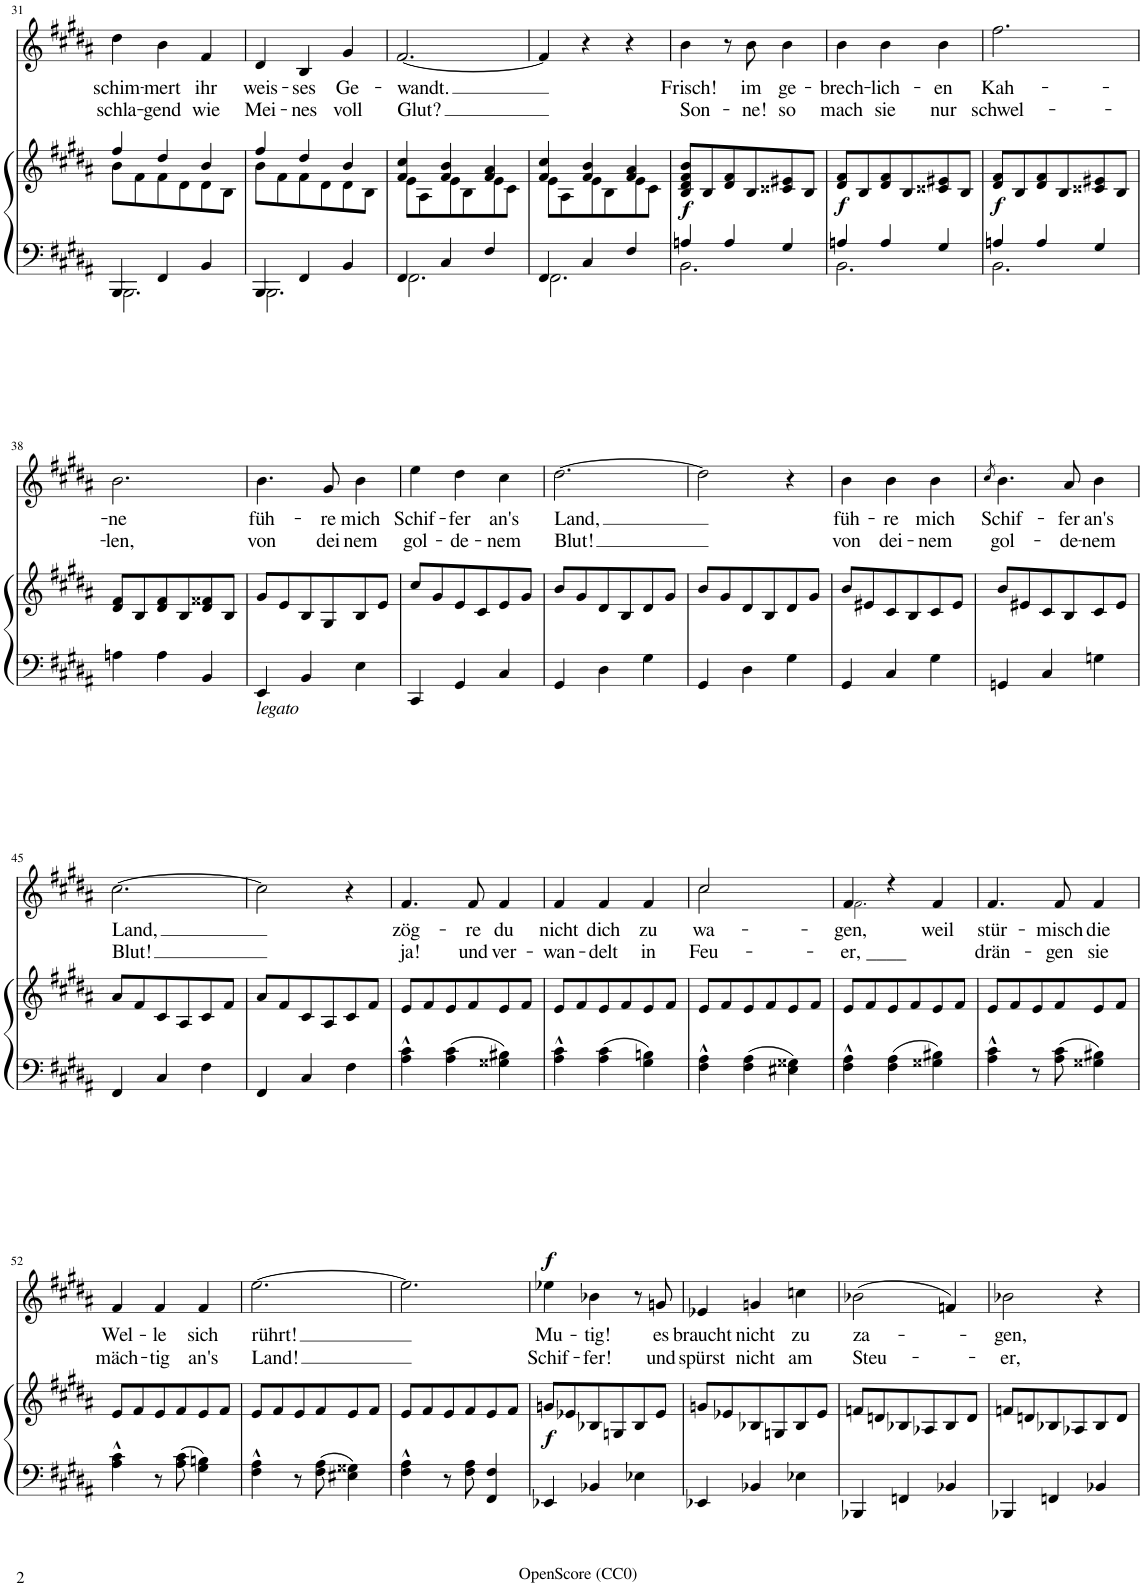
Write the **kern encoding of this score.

**kern	**kern	**dynam	**kern	**text	**text	**dynam
*part2	*part2	*part2	*part1	*part1	*part1	*part1
*staff3	*staff2	*staff2/3	*staff1	*staff1	*staff1	*staff1
*I"Pianoforte	*	*	*I"Singstimme Voice	*	*	*
*I'Pno	*	*	*	*	*	*
!!LO:PB:g=z
*clefF4	*clefG2	*	*clefG2	*	*	*
*k[f#c#g#d#a#]	*k[f#c#g#d#a#]	*	*k[f#c#g#d#a#]	*	*	*
*M3/4	*M3/4	*	*M3/4	*	*	*
=31	=31	=31	=31	=31	=31	=31
*^	*^	*	*	*	*	*
!	!	!	!	!	!	!LO:LY:b	!LO:LY:b	!
4BBB/	2.BBB\	4ff#/	8b\L	.	4dd#\	schim-	schla-	.
.	.	.	8f#\	.	.	.	.	.
!	!	!	!	!	!	!LO:LY:b	!LO:LY:b	!
4FF#/	.	4dd#/	8f#\	.	4b\	-mert	-gend	.
.	.	.	8d#\	.	.	.	.	.
!	!	!	!	!	!	!LO:LY:b	!LO:LY:b	!
4BB/	.	4b/	8d#\	.	4f#/	ihr	wie	.
.	.	.	8B\J	.	.	.	.	.
=32	=32	=32	=32	=32	=32	=32	=32	=32
!	!	!	!	!	!	!LO:LY:b	!LO:LY:b	!
4BBB/	2.BBB\	4ff#/	8b\L	.	4d#/	weis-	Mei-	.
.	.	.	8f#\	.	.	.	.	.
!	!	!	!	!	!	!LO:LY:b	!LO:LY:b	!
4FF#/	.	4dd#/	8f#\	.	4B/	-ses	-nes	.
.	.	.	8d#\	.	.	.	.	.
!	!	!	!	!	!	!LO:LY:b	!LO:LY:b	!
4BB/	.	4b/	8d#\	.	4g#/	Ge-	voll	.
.	.	.	8B\J	.	.	.	.	.
=33	=33	=33	=33	=33	=33	=33	=33	=33
!	!	!	!	!	!	!LO:LY:b	!LO:LY:b	!
4FF#/	2.FF#\	4f#/ 4cc#/	8e\L	.	[2.f#/	-wandt.	Glut?	.
.	.	.	8A#\	.	.	.	.	.
4C#/	.	4f#/ 4b/	8e\	.	.	.	.	.
.	.	.	8B\	.	.	.	.	.
4F#/	.	4f#/ 4a#/	8e\	.	.	.	.	.
.	.	.	8c#\J	.	.	.	.	.
=34	=34	=34	=34	=34	=34	=34	=34	=34
4FF#/	2.FF#\	4f#/ 4cc#/	8e\L	.	4f#/]	.	.	.
.	.	.	8A#\	.	.	.	.	.
4C#/	.	4f#/ 4b/	8e\	.	4r	.	.	.
.	.	.	8B\	.	.	.	.	.
4F#/	.	4f#/ 4a#/	8e\	.	4r	.	.	.
.	.	.	8c#\J	.	.	.	.	.
=35	=35	=35	=35	=35	=35	=35	=35	=35
!	!	!	!	!LO:DY:b	!	!LO:LY:b	!LO:LY:b	!
*	*	*v	*v	*	*	*	*	*
4An/	2.BB\	8B/ 8d#/ 8f#/ 8b/L	f	4b\	Frisch!	Son-	.
.	.	8B/	.	.	.	.	.
4A/	.	8d#/ 8f#/	.	8r	.	.	.
!	!	!	!	!	!LO:LY:b	!LO:LY:b	!
.	.	8B/	.	8b\	im	-ne!	.
!	!	!	!	!	!LO:LY:b	!LO:LY:b	!
4G#/	.	8c##X/ 8e#X/	.	4b\	ge-	so	.
.	.	8B/J	.	.	.	.	.
=36	=36	=36	=36	=36	=36	=36	=36
!	!	!	!LO:DY:b	!	!LO:LY:b	!LO:LY:b	!
4An/	2.BB\	8d#/ 8f#/L	f	4b\	-brech-	mach	.
.	.	8B/	.	.	.	.	.
!	!	!	!	!	!LO:LY:b	!LO:LY:b	!
4A/	.	8d#/ 8f#/	.	4b\	-lich-	sie	.
.	.	8B/	.	.	.	.	.
!	!	!	!	!	!LO:LY:b	!LO:LY:b	!
4G#/	.	8c##X/ 8e#X/	.	4b\	-en	nur	.
.	.	8B/J	.	.	.	.	.
=37	=37	=37	=37	=37	=37	=37	=37
!	!	!	!LO:DY:b	!	!LO:LY:b	!LO:LY:b	!
4An/	2.BB\	8d#/ 8f#/L	f	2.ff#\	Kah-	schwel-	.
.	.	8B/	.	.	.	.	.
4A/	.	8d#/ 8f#/	.	.	.	.	.
.	.	8B/	.	.	.	.	.
4G#/	.	8c##X/ 8e#X/	.	.	.	.	.
.	.	8B/J	.	.	.	.	.
*v	*v	*	*	*	*	*	*
!!LO:LB:g=z
=38	=38	=38	=38	=38	=38	=38
!	!	!	!	!LO:LY:b	!LO:LY:b	!
4An\	8d#/ 8f#/L	.	2.b\	-ne	-len,	.
.	8B/	.	.	.	.	.
4A\	8d#/ 8f#/	.	.	.	.	.
.	8B/	.	.	.	.	.
4BB/	8d#/ 8f##X/	.	.	.	.	.
.	8B/J	.	.	.	.	.
=39	=39	=39	=39	=39	=39	=39
!LO:TX:b:i:t=legato	!	!	!	!	!	!
!	!	!	!	!LO:LY:b	!LO:LY:b	!
4EE/	8g#/L	.	4.b\	füh-	von	.
.	8e/	.	.	.	.	.
4BB/	8B/	.	.	.	.	.
!	!	!	!	!LO:LY:b	!LO:LY:b	!
.	8G#/	.	8g#/	-re	dei-	.
!	!	!	!	!LO:LY:b	!LO:LY:b	!
4E\	8B/	.	4b\	mich	-nem	.
.	8e/J	.	.	.	.	.
=40	=40	=40	=40	=40	=40	=40
!	!	!	!	!LO:LY:b	!LO:LY:b	!
4CC#/	8cc#/L	.	4ee\	Schif-	gol-	.
.	8g#/	.	.	.	.	.
!	!	!	!	!LO:LY:b	!LO:LY:b	!
4GG#/	8e/	.	4dd#\	-fer	-de-	.
.	8c#/	.	.	.	.	.
!	!	!	!	!LO:LY:b	!LO:LY:b	!
4C#/	8e/	.	4cc#\	an's	-nem	.
.	8g#/J	.	.	.	.	.
=41	=41	=41	=41	=41	=41	=41
!	!	!	!	!LO:LY:b	!LO:LY:b	!
4GG#/	8b/L	.	[2.dd#\	Land,	Blut!	.
.	8g#/	.	.	.	.	.
4D#\	8d#/	.	.	.	.	.
.	8B/	.	.	.	.	.
4G#\	8d#/	.	.	.	.	.
.	8g#/J	.	.	.	.	.
=42	=42	=42	=42	=42	=42	=42
4GG#/	8b/L	.	2dd#\]	.	.	.
.	8g#/	.	.	.	.	.
4D#\	8d#/	.	.	.	.	.
.	8B/	.	.	.	.	.
4G#\	8d#/	.	4r	.	.	.
.	8g#/J	.	.	.	.	.
=43	=43	=43	=43	=43	=43	=43
!	!	!	!	!LO:LY:b	!LO:LY:b	!
4GG#/	8b/L	.	4b\	füh-	von	.
.	8e#X/	.	.	.	.	.
!	!	!	!	!LO:LY:b	!LO:LY:b	!
4C#/	8c#/	.	4b\	-re	dei-	.
.	8B/	.	.	.	.	.
!	!	!	!	!LO:LY:b	!LO:LY:b	!
4G#\	8c#/	.	4b\	mich	-nem	.
.	8e#/J	.	.	.	.	.
=44	=44	=44	=44	=44	=44	=44
.	.	.	8qcc#/	.	.	.
!	!	!	!	!LO:LY:b	!LO:LY:b	!
4GGn/	8b/L	.	4.b\	Schif-	gol-	.
.	8e#X/	.	.	.	.	.
4C#/	8c#/	.	.	.	.	.
!	!	!	!	!LO:LY:b	!LO:LY:b	!
.	8B/	.	8a#/	-fer	-de-	.
!	!	!	!	!LO:LY:b	!LO:LY:b	!
4Gn\	8c#/	.	4b\	an's	-nem	.
.	8e#/J	.	.	.	.	.
!!LO:LB:g=z
=45	=45	=45	=45	=45	=45	=45
!	!	!	!	!LO:LY:b	!LO:LY:b	!
4FF#/	8a#/L	.	[2.cc#\	Land,	Blut!	.
.	8f#/	.	.	.	.	.
4C#/	8c#/	.	.	.	.	.
.	8A#/	.	.	.	.	.
4F#\	8c#/	.	.	.	.	.
.	8f#/J	.	.	.	.	.
=46	=46	=46	=46	=46	=46	=46
4FF#/	8a#/L	.	2cc#\]	.	.	.
.	8f#/	.	.	.	.	.
4C#/	8c#/	.	.	.	.	.
.	8A#/	.	.	.	.	.
4F#\	8c#/	.	4r	.	.	.
.	8f#/J	.	.	.	.	.
=47	=47	=47	=47	=47	=47	=47
!	!	!	!	!LO:LY:b	!LO:LY:b	!
4A#\^^ 4c#\^^	8e/L	.	4.f#/	zög-	ja!	.
.	8f#/	.	.	.	.	.
4A#\ 4c#\	8e/	.	.	.	.	.
!	!	!	!	!LO:LY:b	!LO:LY:b	!
.	8f#/	.	8f#/	-re	und	.
!	!	!	!	!LO:LY:b	!LO:LY:b	!
4G##X\ 4B#X\	8e/	.	4f#/	du	ver-	.
.	8f#/J	.	.	.	.	.
=48	=48	=48	=48	=48	=48	=48
!	!	!	!	!LO:LY:b	!LO:LY:b	!
4A#\^^ 4c#\^^	8e/L	.	4f#/	nicht	-wan-	.
.	8f#/	.	.	.	.	.
!	!	!	!	!LO:LY:b	!LO:LY:b	!
4A#\ 4c#\	8e/	.	4f#/	dich	-delt	.
.	8f#/	.	.	.	.	.
!	!	!	!	!LO:LY:b	!LO:LY:b	!
4G#\ 4Bn\	8e/	.	4f#/	zu	in	.
.	8f#/J	.	.	.	.	.
=49	=49	=49	=49	=49	=49	=49
!	!	!	!	!LO:LY:b	!	!
*	*	*	*^	*	*	*
!	!	!	!	!	!	!LO:LY:b	!
4F#\^^ 4A#\^^	8e/L	.	2.cc#/	2.cc#\	.	Feu-	.
.	8f#/	.	.	.	.	.	.
4F#\ 4A#\	8e/	.	.	.	.	.	.
.	8f#/	.	.	.	.	.	.
4E#X\ 4G##X\	8e/	.	.	.	.	.	.
.	8f#/J	.	.	.	.	.	.
=50	=50	=50	=50	=50	=50	=50	=50
!	!	!	!	!	!LO:LY:b	!	!
!	!	!	!	!	!	!LO:LY:b	!
4F#\^^ 4A#\^^	8e/L	.	4f#/	2.f#\	.	-er, ____	.
.	8f#/	.	.	.	.	.	.
4F#\ 4A#\	8e/	.	4r	.	.	.	.
.	8f#/	.	.	.	.	.	.
!	!	!	!	!	!LO:LY:b	!	!
4G##X\ 4B#X\	8e/	.	4f#/	.	weil	.	.
.	8f#/J	.	.	.	.	.	.
*	*	*	*v	*v	*	*	*
=51	=51	=51	=51	=51	=51	=51
!	!	!	!	!LO:LY:b	!LO:LY:b	!
4A#\^^ 4c#\^^	8e/L	.	4.f#/	stür-	drän-	.
.	8f#/	.	.	.	.	.
8r	8e/	.	.	.	.	.
!	!	!	!	!LO:LY:b	!LO:LY:b	!
8A#\ 8c#\	8f#/	.	8f#/	-misch	-gen	.
!	!	!	!	!LO:LY:b	!LO:LY:b	!
4G##X\ 4B#X\	8e/	.	4f#/	die	sie	.
.	8f#/J	.	.	.	.	.
!!LO:LB:g=z
=52	=52	=52	=52	=52	=52	=52
!	!	!	!	!LO:LY:b	!LO:LY:b	!
4A#\^^ 4c#\^^	8e/L	.	4f#/	Wel-	mäch-	.
.	8f#/	.	.	.	.	.
!	!	!	!	!LO:LY:b	!LO:LY:b	!
8r	8e/	.	4f#/	-le	-tig	.
8A#\ 8c#\	8f#/	.	.	.	.	.
!	!	!	!	!LO:LY:b	!LO:LY:b	!
4G#\ 4Bn\	8e/	.	4f#/	sich	an's	.
.	8f#/J	.	.	.	.	.
=53	=53	=53	=53	=53	=53	=53
!	!	!	!	!LO:LY:b	!LO:LY:b	!
4F#\^^ 4A#\^^	8e/L	.	[2.ee\	rührt!	Land!	.
.	8f#/	.	.	.	.	.
8r	8e/	.	.	.	.	.
8F#\ 8A#\	8f#/	.	.	.	.	.
4E#X\ 4G##X\	8e/	.	.	.	.	.
.	8f#/J	.	.	.	.	.
=54	=54	=54	=54	=54	=54	=54
4F#\^^ 4A#\^^	8e/L	.	2.ee\]	.	.	.
.	8f#/	.	.	.	.	.
8r	8e/	.	.	.	.	.
8F#\ 8A#\	8f#/	.	.	.	.	.
4FF#/ 4F#/	8e/	.	.	.	.	.
.	8f#/J	.	.	.	.	.
=55	=55	=55	=55	=55	=55	=55
!	!	!LO:DY:b	!	!LO:LY:b	!LO:LY:b	!LO:DY:a
4EE-X/	8gn/L	f	4ee-X\	Mu-	Schif-	f
.	8e-X/	.	.	.	.	.
!	!	!	!	!LO:LY:b	!LO:LY:b	!
4BB-X/	8B-X/	.	4b-X\	-tig!	-fer!	.
.	8Gn/	.	.	.	.	.
4E-X\	8B-/	.	8r	.	.	.
!	!	!	!	!LO:LY:b	!LO:LY:b	!
.	8e-/J	.	8gn/	es	und	.
=56	=56	=56	=56	=56	=56	=56
!	!	!	!	!LO:LY:b	!LO:LY:b	!
4EE-X/	8gn/L	.	4e-X/	braucht	spürst	.
.	8e-X/	.	.	.	.	.
!	!	!	!	!LO:LY:b	!LO:LY:b	!
4BB-X/	8B-X/	.	4gn/	nicht	nicht	.
.	8Gn/	.	.	.	.	.
!	!	!	!	!LO:LY:b	!LO:LY:b	!
4E-X\	8B-/	.	4ccn\	zu	am	.
.	8e-/J	.	.	.	.	.
=57	=57	=57	=57	=57	=57	=57
!	!	!	!	!LO:LY:b	!LO:LY:b	!
4BBB-X/	8fn/L	.	(2b-X\	za-	Steu-	.
.	8dn/	.	.	.	.	.
4FFn/	8B-X/	.	.	.	.	.
.	8A-X/	.	.	.	.	.
4BB-X/	8B-/	.	4fn/)	.	.	.
.	8d/J	.	.	.	.	.
=58	=58	=58	=58	=58	=58	=58
!	!	!	!	!LO:LY:b	!LO:LY:b	!
4BBB-X/	8fn/L	.	2b-X\	-gen,	-er,	.
.	8dn/	.	.	.	.	.
4FFn/	8B-X/	.	.	.	.	.
.	8A-X/	.	.	.	.	.
4BB-X/	8B-/	.	4r	.	.	.
.	8d/J	.	.	.	.	.
=	=	=	=	=	=	=
*-	*-	*-	*-	*-	*-	*-
